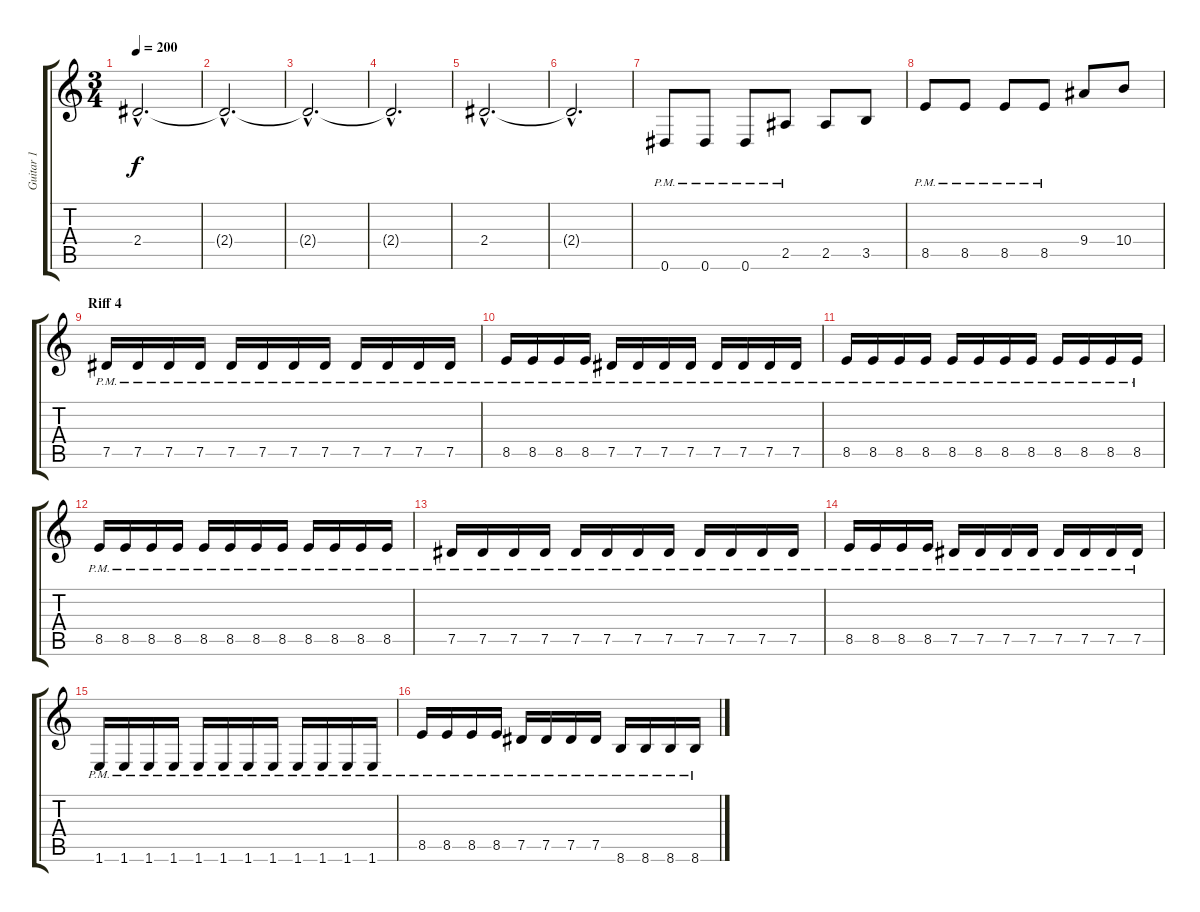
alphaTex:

\track ("Guitar 1" "Guitar 1") {instrument distortionguitar}
\staff {score tabs}
\tuning (Eb4 Bb3 Gb3 Db3 Ab2 Eb2) {hide}
\ts (3 4)
\tempo 200
\clef g2
\ks c
2.4{hac}.2{d dy f} |
2.4{hac t}.2{d} |
2.4{hac t}.2{d} |
2.4{hac t}.2{d} |
2.4{hac}.2{d} |
2.4{hac t}.2{d} |
0.6{pm}.8 0.6{pm}.8 0.6{pm}.8 2.5{pm}.8 2.5.8 3.5.8 |
8.5{pm}.8 8.5{pm}.8 8.5{pm}.8 8.5{pm}.8 9.4.8 10.4.8 |
\section ("" "Riff 4")
7.5{pm}.16 7.5{pm}.16 7.5{pm}.16 7.5{pm}.16 7.5{pm}.16 7.5{pm}.16 7.5{pm}.16 7.5{pm}.16 7.5{pm}.16 7.5{pm}.16 7.5{pm}.16 7.5{pm}.16 |
8.5{pm}.16 8.5{pm}.16 8.5{pm}.16 8.5{pm}.16 7.5{pm}.16 7.5{pm}.16 7.5{pm}.16 7.5{pm}.16 7.5{pm}.16 7.5{pm}.16 7.5{pm}.16 7.5{pm}.16 |
8.5{pm}.16 8.5{pm}.16 8.5{pm}.16 8.5{pm}.16 8.5{pm}.16 8.5{pm}.16 8.5{pm}.16 8.5{pm}.16 8.5{pm}.16 8.5{pm}.16 8.5{pm}.16 8.5{pm}.16 |
8.5{pm}.16 8.5{pm}.16 8.5{pm}.16 8.5{pm}.16 8.5{pm}.16 8.5{pm}.16 8.5{pm}.16 8.5{pm}.16 8.5{pm}.16 8.5{pm}.16 8.5{pm}.16 8.5{pm}.16 |
7.5{pm}.16 7.5{pm}.16 7.5{pm}.16 7.5{pm}.16 7.5{pm}.16 7.5{pm}.16 7.5{pm}.16 7.5{pm}.16 7.5{pm}.16 7.5{pm}.16 7.5{pm}.16 7.5{pm}.16 |
8.5{pm}.16 8.5{pm}.16 8.5{pm}.16 8.5{pm}.16 7.5{pm}.16 7.5{pm}.16 7.5{pm}.16 7.5{pm}.16 7.5{pm}.16 7.5{pm}.16 7.5{pm}.16 7.5{pm}.16 |
1.6{pm}.16 1.6{pm}.16 1.6{pm}.16 1.6{pm}.16 1.6{pm}.16 1.6{pm}.16 1.6{pm}.16 1.6{pm}.16 1.6{pm}.16 1.6{pm}.16 1.6{pm}.16 1.6{pm}.16 |
8.5{pm}.16 8.5{pm}.16 8.5{pm}.16 8.5{pm}.16 7.5{pm}.16 7.5{pm}.16 7.5{pm}.16 7.5{pm}.16 8.6{pm}.16 8.6{pm}.16 8.6{pm}.16 8.6{pm}.16
